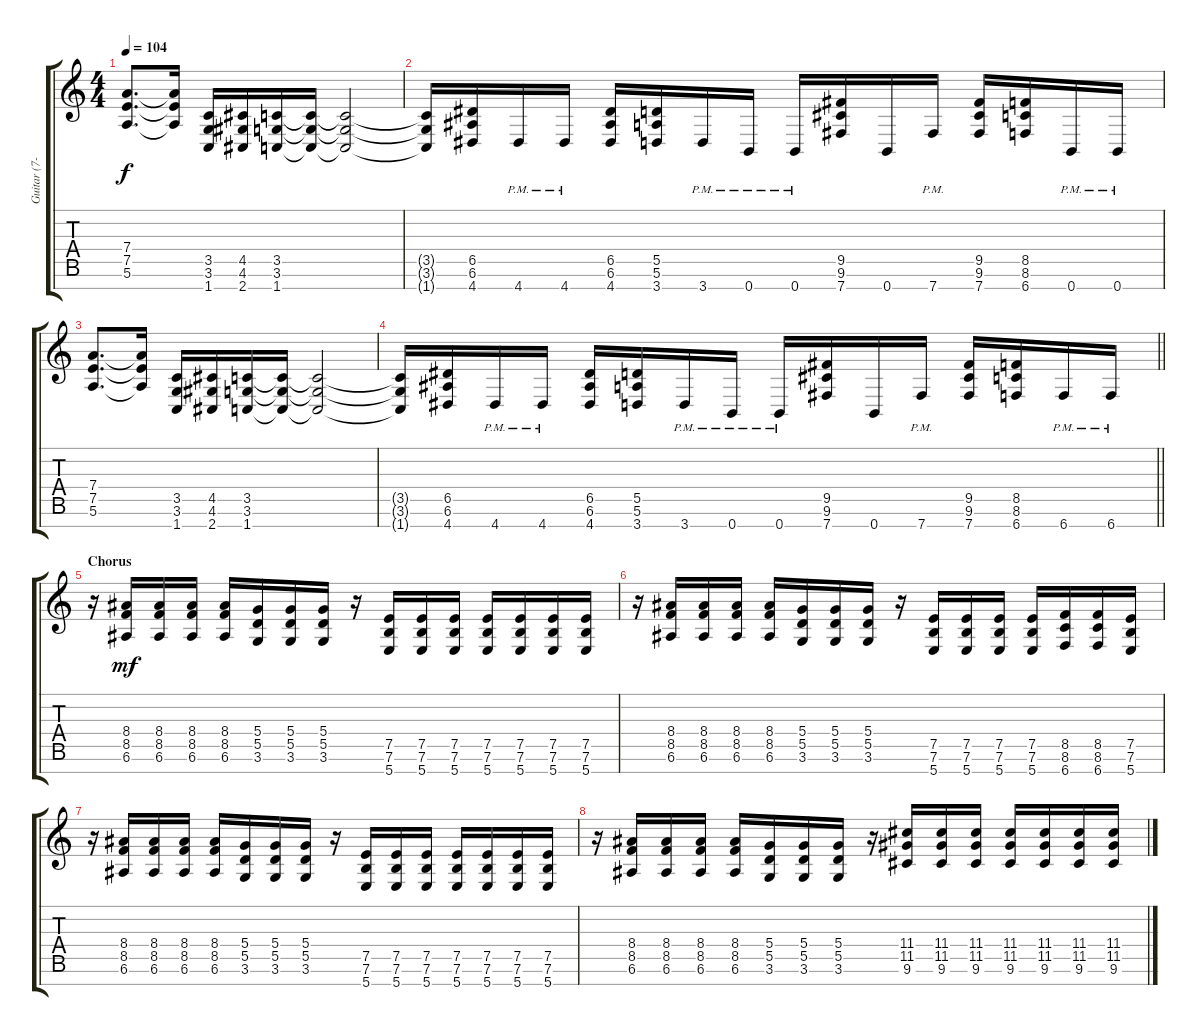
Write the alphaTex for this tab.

\track ("Guitar (7-string)" "Guitar (7-") {instrument distortionguitar}
\staff {score tabs}
\tuning (E4 B3 G3 D3 A2 E2 B1) {hide}
\ts (4 4)
\tempo 104
\clef g2
\ks c
(7.4 7.5 5.6).8{d dy f} (7.4{t} 7.5{t} 5.6{t}).16 (3.5 3.6 1.7).16 (4.5 4.6 2.7).16 (3.5 3.6 1.7).16 (3.5{t} 3.6{t} 1.7{t}).16 (3.5{t} 3.6{t} 1.7{t}).2 |
(3.5{t} 3.6{t} 1.7{t}).16 (6.5 6.6 4.7).16 4.7{pm}.16 4.7{pm}.16 (6.5 6.6 4.7).16 (5.5 5.6 3.7).16 3.7{pm}.16 0.7{pm}.16 0.7{pm}.16 (9.5 9.6 7.7).16 0.7.16 7.7{pm}.16 (9.5 9.6 7.7).16 (8.5 8.6 6.7).16 0.7{pm}.16 0.7{pm}.16 |
(7.4 7.5 5.6).8{d} (7.4{t} 7.5{t} 5.6{t}).16 (3.5 3.6 1.7).16 (4.5 4.6 2.7).16 (3.5 3.6 1.7).16 (3.5{t} 3.6{t} 1.7{t}).16 (3.5{t} 3.6{t} 1.7{t}).2 |
\barLineRight lightlight
(3.5{t} 3.6{t} 1.7{t}).16 (6.5 6.6 4.7).16 4.7{pm}.16 4.7{pm}.16 (6.5 6.6 4.7).16 (5.5 5.6 3.7).16 3.7{pm}.16 0.7{pm}.16 0.7{pm}.16 (9.5 9.6 7.7).16 0.7.16 7.7{pm}.16 (9.5 9.6 7.7).16 (8.5 8.6 6.7).16 6.7{pm}.16 6.7{pm}.16 |
\section ("" "Chorus")
r.16 (8.4 8.5 6.6).16{dy mf} (8.4 8.5 6.6).16 (8.4 8.5 6.6).16 (8.4 8.5 6.6).16 (5.4 5.5 3.6).16 (5.4 5.5 3.6).16 (5.4 5.5 3.6).16 r.16 (7.5 7.6 5.7).16 (7.5 7.6 5.7).16 (7.5 7.6 5.7).16 (7.5 7.6 5.7).16 (7.5 7.6 5.7).16 (7.5 7.6 5.7).16 (7.5 7.6 5.7).16 |
r.16 (8.4 8.5 6.6).16 (8.4 8.5 6.6).16 (8.4 8.5 6.6).16 (8.4 8.5 6.6).16 (5.4 5.5 3.6).16 (5.4 5.5 3.6).16 (5.4 5.5 3.6).16 r.16 (7.5 7.6 5.7).16 (7.5 7.6 5.7).16 (7.5 7.6 5.7).16 (7.5 7.6 5.7).16 (8.5 8.6 6.7).16 (8.5 8.6 6.7).16 (7.5 7.6 5.7).16 |
r.16 (8.4 8.5 6.6).16 (8.4 8.5 6.6).16 (8.4 8.5 6.6).16 (8.4 8.5 6.6).16 (5.4 5.5 3.6).16 (5.4 5.5 3.6).16 (5.4 5.5 3.6).16 r.16 (7.5 7.6 5.7).16 (7.5 7.6 5.7).16 (7.5 7.6 5.7).16 (7.5 7.6 5.7).16 (7.5 7.6 5.7).16 (7.5 7.6 5.7).16 (7.5 7.6 5.7).16 |
r.16 (8.4 8.5 6.6).16 (8.4 8.5 6.6).16 (8.4 8.5 6.6).16 (8.4 8.5 6.6).16 (5.4 5.5 3.6).16 (5.4 5.5 3.6).16 (5.4 5.5 3.6).16 r.16 (11.4 11.5 9.6).16 (11.4 11.5 9.6).16 (11.4 11.5 9.6).16 (11.4 11.5 9.6).16 (11.4 11.5 9.6).16 (11.4 11.5 9.6).16 (11.4 11.5 9.6).16
